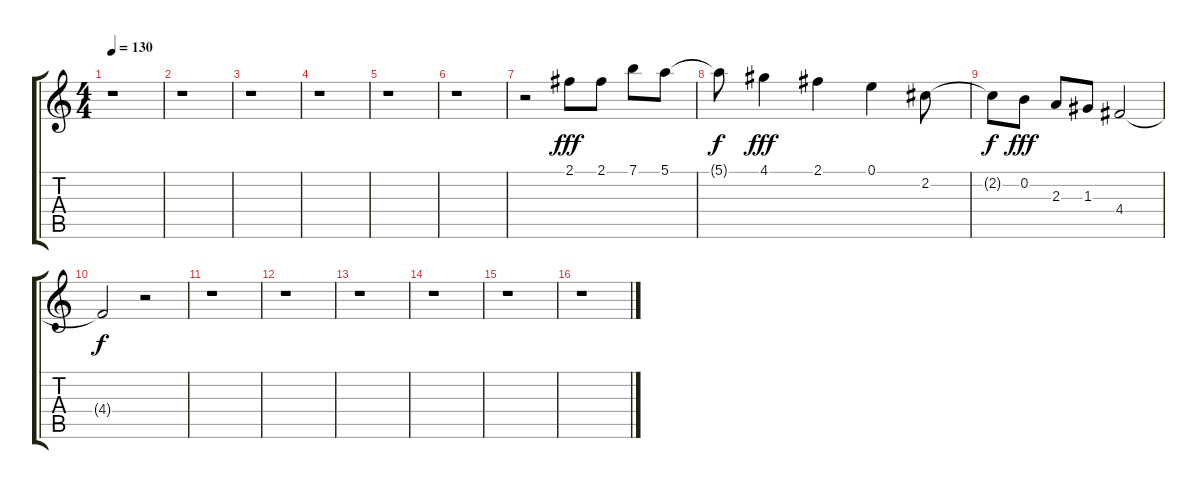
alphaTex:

\track "" {instrument distortionguitar}
\staff {score tabs}
\tuning (E4 B3 G3 D3 A2 E2) {hide}
\ts (4 4)
\tempo 130
\clef g2
\ks c
r.1{dy f} |
r.1 |
r.1 |
r.1 |
r.1 |
r.1 |
r.2 2.1.8{dy fff} 2.1.8 7.1.8 5.1.8 |
5.1{t}.8{dy f} 4.1.4{dy fff} 2.1.4 0.1.4 2.2.8 |
2.2{t}.8{dy f} 0.2.8{dy fff} 2.3.8 1.3.8 4.4.2 |
4.4{t}.2{dy f} r.2 |
r.1 |
r.1 |
r.1 |
r.1 |
r.1 |
r.1
